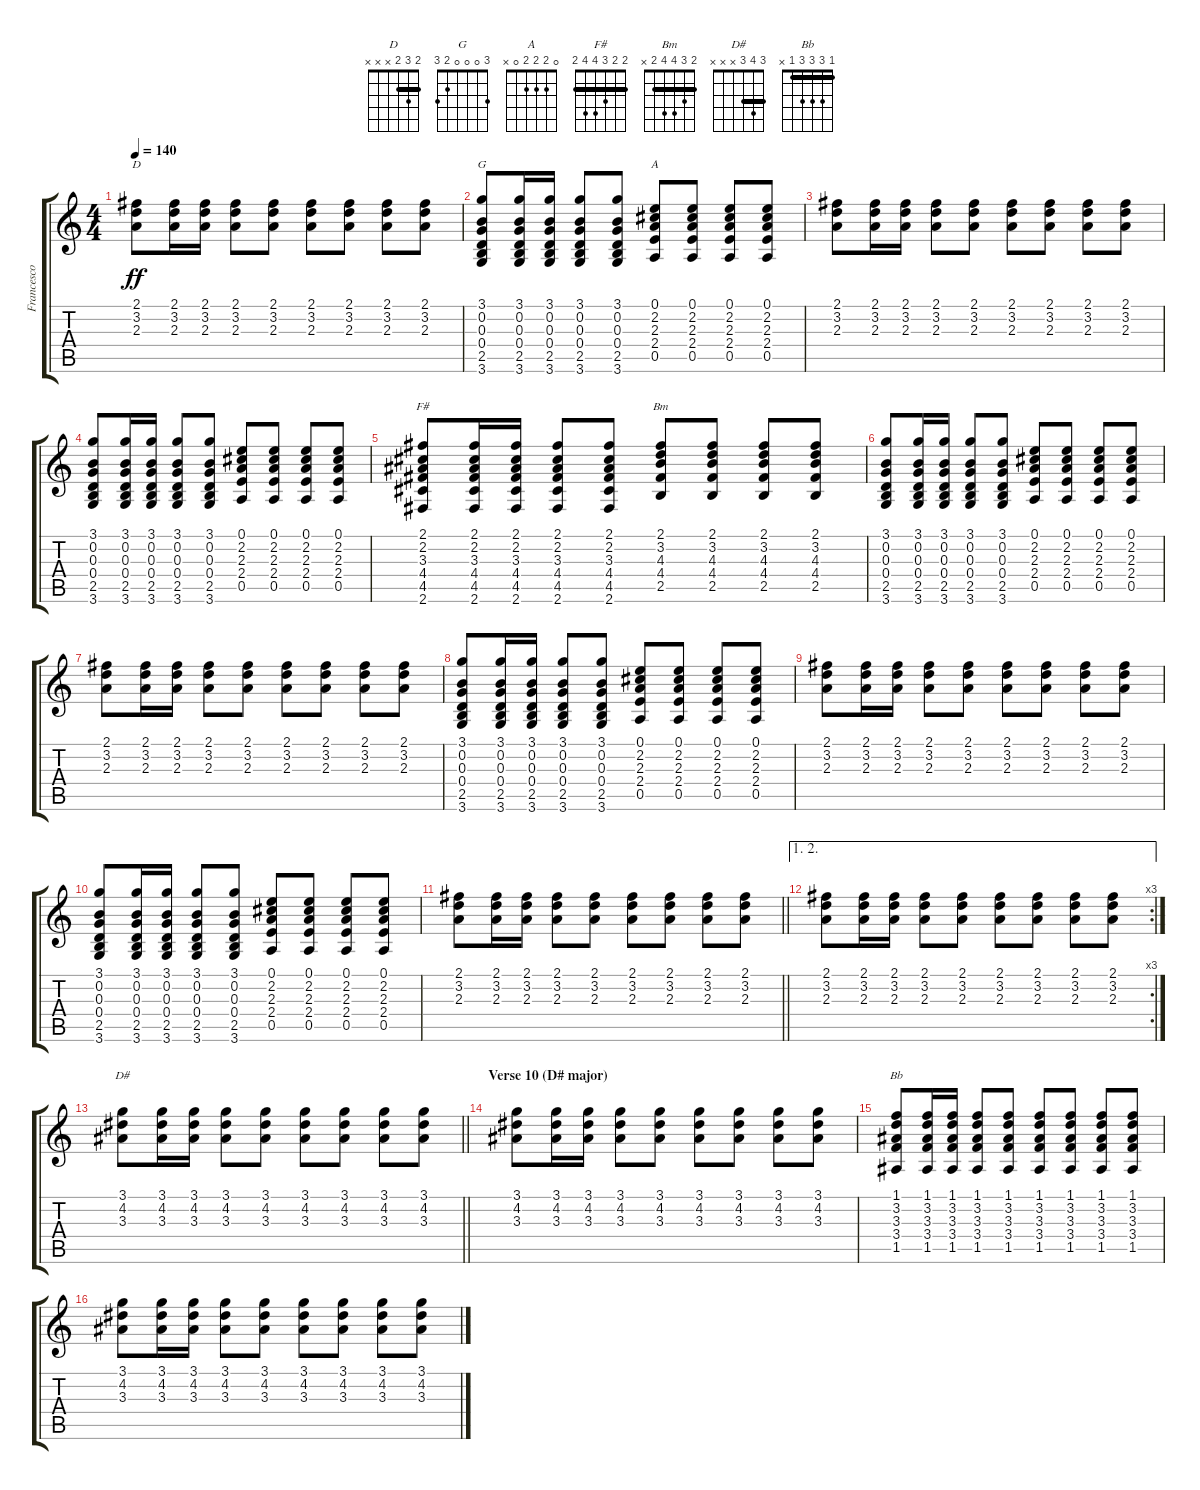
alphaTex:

\track ("Francesco Guccini" "Francesco ") {instrument acousticguitarsteel}
\staff {score tabs}
\tuning (E4 B3 G3 D3 A2 E2) {hide}
\chord ("D" 2 3 2 x x x) {barre 2}
\chord ("G" 3 0 0 0 2 3)
\chord ("A" 0 2 2 2 0 x)
\chord ("F#" 2 2 3 4 4 2) {barre 2}
\chord ("Bm" 2 3 4 4 2 x) {barre 2}
\chord ("D#" 3 4 3 x x x) {barre 3}
\chord ("Bb" 1 3 3 3 1 x) {barre 1}
\ts (4 4)
\tempo 140
\clef g2
\ks c
(2.1 3.2 2.3).8{ch "D" dy ff} (2.1 3.2 2.3).16 (2.1 3.2 2.3).16 (2.1 3.2 2.3).8 (2.1 3.2 2.3).8 (2.1 3.2 2.3).8 (2.1 3.2 2.3).8 (2.1 3.2 2.3).8 (2.1 3.2 2.3).8 |
(3.1 0.2 0.3 0.4 2.5 3.6).8{ch "G"} (3.1 0.2 0.3 0.4 2.5 3.6).16 (3.1 0.2 0.3 0.4 2.5 3.6).16 (3.1 0.2 0.3 0.4 2.5 3.6).8 (3.1 0.2 0.3 0.4 2.5 3.6).8 (0.1 2.2 2.3 2.4 0.5).8{ch "A"} (0.1 2.2 2.3 2.4 0.5).8 (0.1 2.2 2.3 2.4 0.5).8 (0.1 2.2 2.3 2.4 0.5).8 |
(2.1 3.2 2.3).8 (2.1 3.2 2.3).16 (2.1 3.2 2.3).16 (2.1 3.2 2.3).8 (2.1 3.2 2.3).8 (2.1 3.2 2.3).8 (2.1 3.2 2.3).8 (2.1 3.2 2.3).8 (2.1 3.2 2.3).8 |
(3.1 0.2 0.3 0.4 2.5 3.6).8 (3.1 0.2 0.3 0.4 2.5 3.6).16 (3.1 0.2 0.3 0.4 2.5 3.6).16 (3.1 0.2 0.3 0.4 2.5 3.6).8 (3.1 0.2 0.3 0.4 2.5 3.6).8 (0.1 2.2 2.3 2.4 0.5).8 (0.1 2.2 2.3 2.4 0.5).8 (0.1 2.2 2.3 2.4 0.5).8 (0.1 2.2 2.3 2.4 0.5).8 |
(2.1 2.2 3.3 4.4 4.5 2.6).8{ch "F#"} (2.1 2.2 3.3 4.4 4.5 2.6).16 (2.1 2.2 3.3 4.4 4.5 2.6).16 (2.1 2.2 3.3 4.4 4.5 2.6).8 (2.1 2.2 3.3 4.4 4.5 2.6).8 (2.1 3.2 4.3 4.4 2.5).8{ch "Bm"} (2.1 3.2 4.3 4.4 2.5).8 (2.1 3.2 4.3 4.4 2.5).8 (2.1 3.2 4.3 4.4 2.5).8 |
(3.1 0.2 0.3 0.4 2.5 3.6).8 (3.1 0.2 0.3 0.4 2.5 3.6).16 (3.1 0.2 0.3 0.4 2.5 3.6).16 (3.1 0.2 0.3 0.4 2.5 3.6).8 (3.1 0.2 0.3 0.4 2.5 3.6).8 (0.1 2.2 2.3 2.4 0.5).8 (0.1 2.2 2.3 2.4 0.5).8 (0.1 2.2 2.3 2.4 0.5).8 (0.1 2.2 2.3 2.4 0.5).8 |
(2.1 3.2 2.3).8 (2.1 3.2 2.3).16 (2.1 3.2 2.3).16 (2.1 3.2 2.3).8 (2.1 3.2 2.3).8 (2.1 3.2 2.3).8 (2.1 3.2 2.3).8 (2.1 3.2 2.3).8 (2.1 3.2 2.3).8 |
(3.1 0.2 0.3 0.4 2.5 3.6).8 (3.1 0.2 0.3 0.4 2.5 3.6).16 (3.1 0.2 0.3 0.4 2.5 3.6).16 (3.1 0.2 0.3 0.4 2.5 3.6).8 (3.1 0.2 0.3 0.4 2.5 3.6).8 (0.1 2.2 2.3 2.4 0.5).8 (0.1 2.2 2.3 2.4 0.5).8 (0.1 2.2 2.3 2.4 0.5).8 (0.1 2.2 2.3 2.4 0.5).8 |
(2.1 3.2 2.3).8 (2.1 3.2 2.3).16 (2.1 3.2 2.3).16 (2.1 3.2 2.3).8 (2.1 3.2 2.3).8 (2.1 3.2 2.3).8 (2.1 3.2 2.3).8 (2.1 3.2 2.3).8 (2.1 3.2 2.3).8 |
(3.1 0.2 0.3 0.4 2.5 3.6).8 (3.1 0.2 0.3 0.4 2.5 3.6).16 (3.1 0.2 0.3 0.4 2.5 3.6).16 (3.1 0.2 0.3 0.4 2.5 3.6).8 (3.1 0.2 0.3 0.4 2.5 3.6).8 (0.1 2.2 2.3 2.4 0.5).8 (0.1 2.2 2.3 2.4 0.5).8 (0.1 2.2 2.3 2.4 0.5).8 (0.1 2.2 2.3 2.4 0.5).8 |
\barLineRight lightlight
(2.1 3.2 2.3).8 (2.1 3.2 2.3).16 (2.1 3.2 2.3).16 (2.1 3.2 2.3).8 (2.1 3.2 2.3).8 (2.1 3.2 2.3).8 (2.1 3.2 2.3).8 (2.1 3.2 2.3).8 (2.1 3.2 2.3).8 |
\ae (1 2)
\rc 3
(2.1 3.2 2.3).8 (2.1 3.2 2.3).16 (2.1 3.2 2.3).16 (2.1 3.2 2.3).8 (2.1 3.2 2.3).8 (2.1 3.2 2.3).8 (2.1 3.2 2.3).8 (2.1 3.2 2.3).8 (2.1 3.2 2.3).8 |
\barLineRight lightlight
(3.1 4.2 3.3).8{ch "D#"} (3.1 4.2 3.3).16 (3.1 4.2 3.3).16 (3.1 4.2 3.3).8 (3.1 4.2 3.3).8 (3.1 4.2 3.3).8 (3.1 4.2 3.3).8 (3.1 4.2 3.3).8 (3.1 4.2 3.3).8 |
\section ("" "Verse 10 (D# major)")
(3.1 4.2 3.3).8 (3.1 4.2 3.3).16 (3.1 4.2 3.3).16 (3.1 4.2 3.3).8 (3.1 4.2 3.3).8 (3.1 4.2 3.3).8 (3.1 4.2 3.3).8 (3.1 4.2 3.3).8 (3.1 4.2 3.3).8 |
(1.1 3.2 3.3 3.4 1.5).8{ch "Bb"} (1.1 3.2 3.3 3.4 1.5).16 (1.1 3.2 3.3 3.4 1.5).16 (1.1 3.2 3.3 3.4 1.5).8 (1.1 3.2 3.3 3.4 1.5).8 (1.1 3.2 3.3 3.4 1.5).8 (1.1 3.2 3.3 3.4 1.5).8 (1.1 3.2 3.3 3.4 1.5).8 (1.1 3.2 3.3 3.4 1.5).8 |
(3.1 4.2 3.3).8 (3.1 4.2 3.3).16 (3.1 4.2 3.3).16 (3.1 4.2 3.3).8 (3.1 4.2 3.3).8 (3.1 4.2 3.3).8 (3.1 4.2 3.3).8 (3.1 4.2 3.3).8 (3.1 4.2 3.3).8
